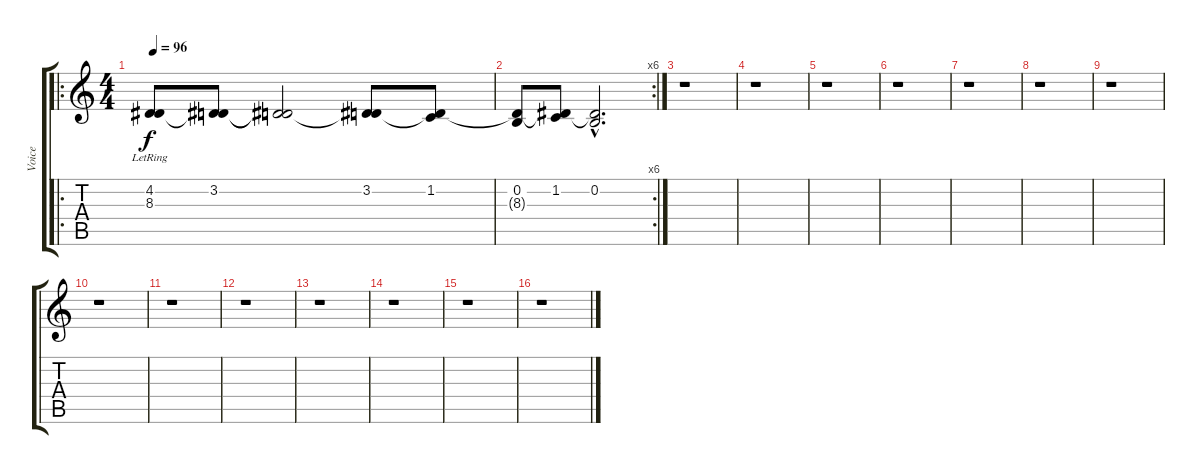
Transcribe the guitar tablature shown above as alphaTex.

\track ("Voice" "Voice") {instrument ocarina}
\staff {score tabs}
\tuning (E4 B3 G3 D3 A2 E2) {hide}
\ro
\ts (4 4)
\tempo 96
\clef g2
\ks c
(4.2 8.3{lr}).8{dy f volume 6} (3.2 8.3{t}).8 (3.2{t} 8.3{t}).2 (3.2 8.3{t}).8 (1.2 8.3{t}).8 |
\rc 6
(0.2 8.3{t}).8 (1.2 8.3{t}).8 (0.2{hac} 8.3{hac t}).2{d} |
\section ("" "")
r.1 |
r.1 |
r.1 |
r.1 |
r.1 |
r.1 |
r.1 |
r.1 |
\section ("" "")
r.1 |
r.1 |
r.1 |
r.1 |
r.1 |
r.1
